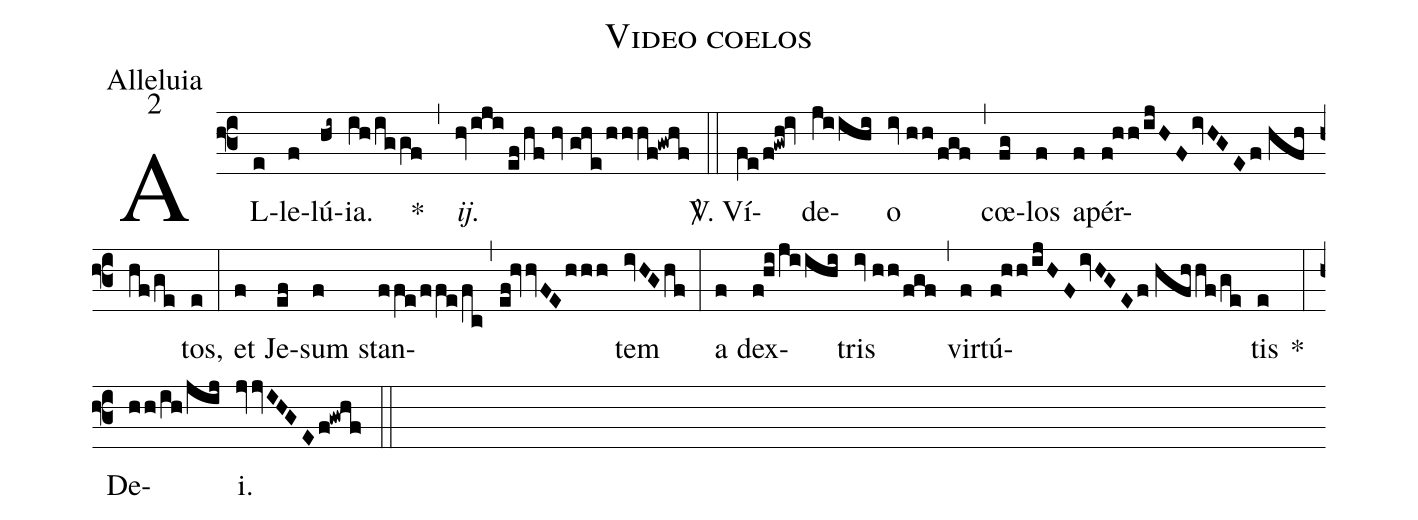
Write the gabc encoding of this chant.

name:Video coelos;
office-part:Alleluia;
mode:2;
%%
(f3) AL(e)le(f)lú(hi~)ia.(ih/iggf) *(,) <i>ij.</i>(hviji/ef/hf//hv//ghe/hhhf!gwhf) (::)
<sp>V/</sp>. Ví(fe/f!gwh!iv)de(jiihi)o(iv//hh/fgf) (,) cœ(fg)los(f) a(f)pér(f!hh/ijHF/ivHGEf//hfhhf/ge)tos,(e) (:)
et(f) Je(ef)sum(f) stan(ffe/ffe/fc,ef!hvhvFEhhh)tem(ivHGhf) (:)
a(f) dex(f!hi/jiihi)tris(iv//hh/fgf) (,) vir(f)tú(f!hh/ijHFivHGEf//hfhhf/ge)tis(e) *(:)
De(hh/ih/jij)i.(jvjvIHGEf!gwhf) (::)
